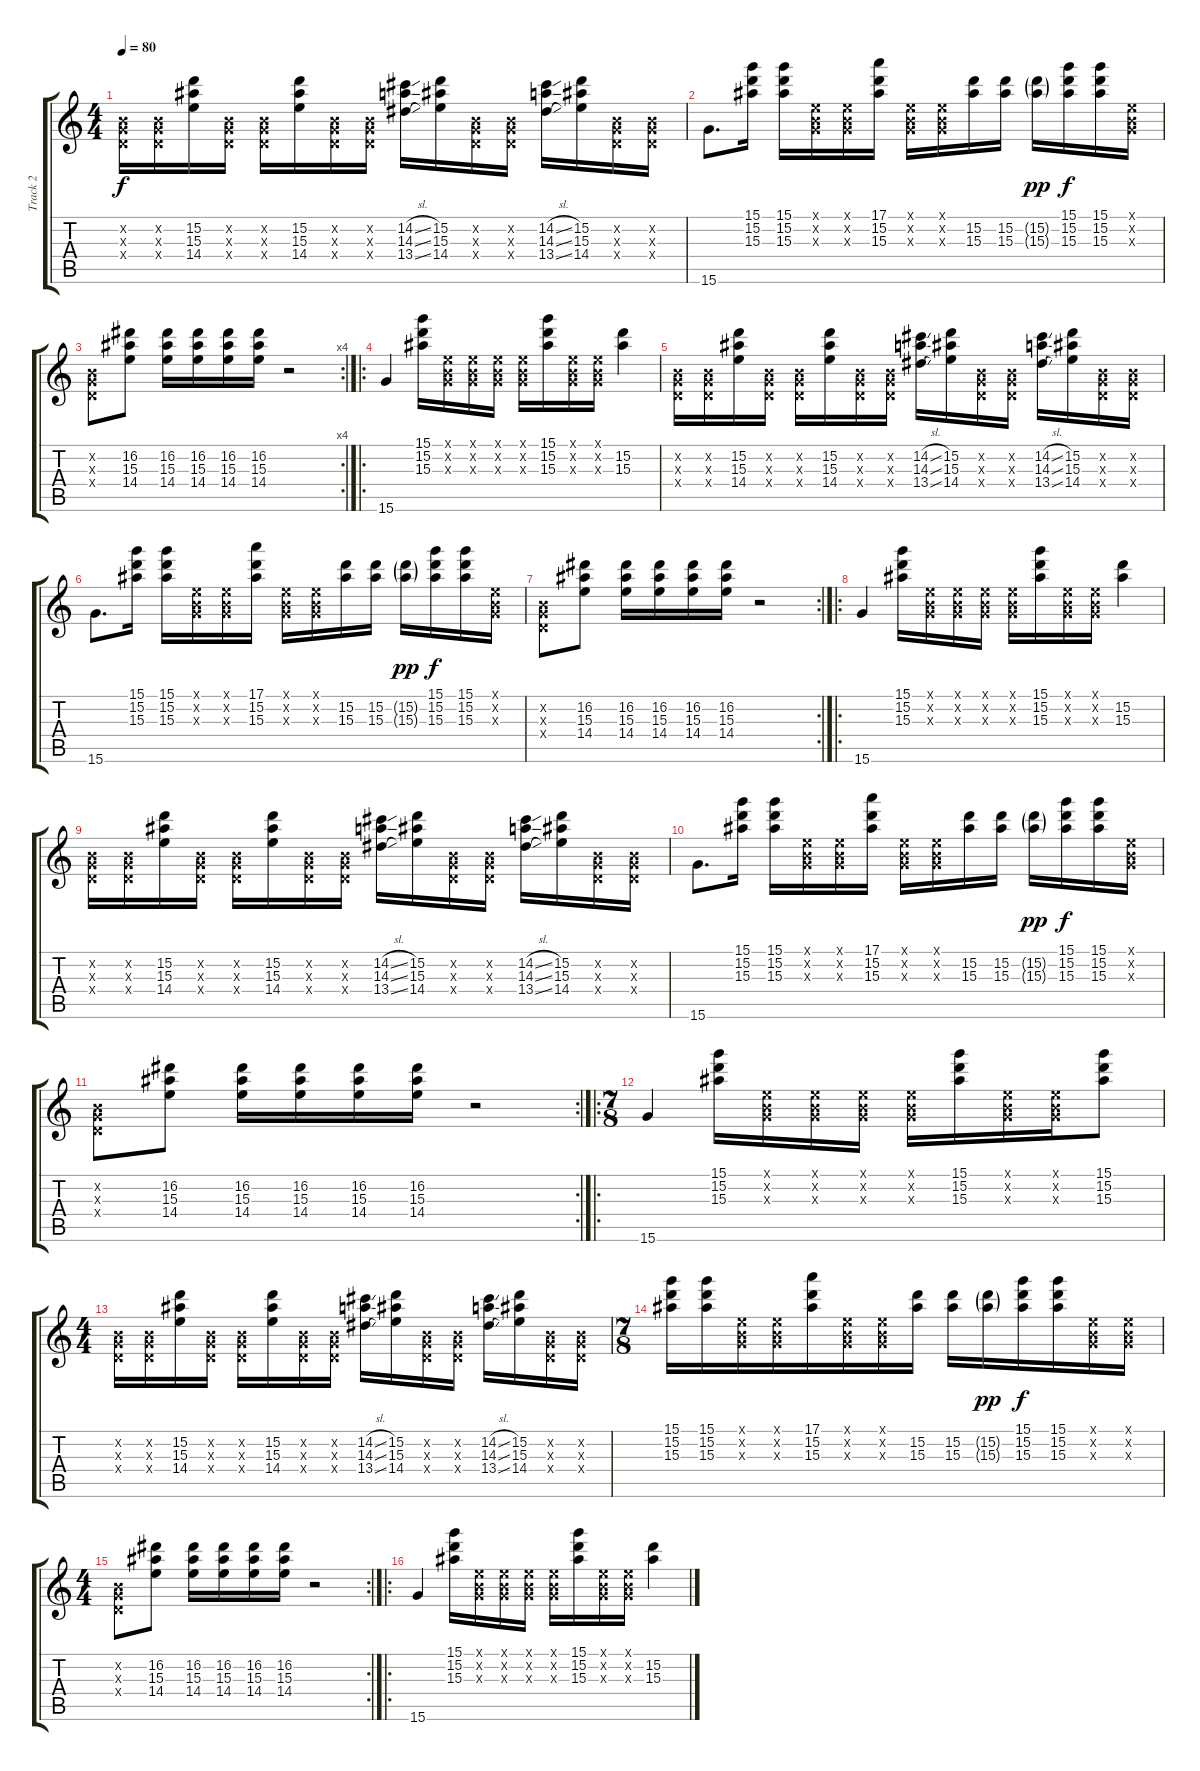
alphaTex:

\track ("Track 2" "Track 2") {instrument electricguitarclean}
\staff {score tabs}
\tuning (E4 B3 G3 D3 A2 E2) {hide}
\ts (4 4)
\tempo 80
\clef g2
\ks c
(0.2{x} 0.3{x} 0.4{x}).16{dy f} (0.2{x} 0.3{x} 0.4{x}).16 (15.2 15.3 14.4).16 (0.2{x} 0.3{x} 0.4{x}).16 (0.2{x} 0.3{x} 0.4{x}).16 (15.2 15.3 14.4).16 (0.2{x} 0.3{x} 0.4{x}).16 (0.2{x} 0.3{x} 0.4{x}).16 (14.2{sl} 14.3{sl} 13.4{sl}).16 (15.2 15.3 14.4).16 (0.2{x} 0.3{x} 0.4{x}).16 (0.2{x} 0.3{x} 0.4{x}).16 (14.2{sl} 14.3{sl} 13.4{sl}).16 (15.2 15.3 14.4).16 (0.2{x} 0.3{x} 0.4{x}).16 (0.2{x} 0.3{x} 0.4{x}).16 |
15.6.8{d} (15.1 15.2 15.3).16 (15.1 15.2 15.3).16 (0.1{x} 0.2{x} 0.3{x}).16 (0.1{x} 0.2{x} 0.3{x}).16 (17.1 15.2 15.3).16 (0.1{x} 0.2{x} 0.3{x}).16 (0.1{x} 0.2{x} 0.3{x}).16 (15.2 15.3).16 (15.2 15.3).16 (15.2{g} 15.3{g}).16{dy pp} (15.1 15.2 15.3).16{dy f} (15.1 15.2 15.3).16 (0.1{x} 0.2{x} 0.3{x}).16 |
\rc 4
(0.2{x} 0.3{x} 0.4{x}).8 (16.2 15.3 14.4).8 (16.2 15.3 14.4).16 (16.2 15.3 14.4).16 (16.2 15.3 14.4).16 (16.2 15.3 14.4).16 r.2 |
\ro
15.6.4 (15.1 15.2 15.3).16 (0.1{x} 0.2{x} 0.3{x}).16 (0.1{x} 0.2{x} 0.3{x}).16 (0.1{x} 0.2{x} 0.3{x}).16 (0.1{x} 0.2{x} 0.3{x}).16 (15.1 15.2 15.3).16 (0.1{x} 0.2{x} 0.3{x}).16 (0.1{x} 0.2{x} 0.3{x}).16 (15.2 15.3).4 |
(0.2{x} 0.3{x} 0.4{x}).16 (0.2{x} 0.3{x} 0.4{x}).16 (15.2 15.3 14.4).16 (0.2{x} 0.3{x} 0.4{x}).16 (0.2{x} 0.3{x} 0.4{x}).16 (15.2 15.3 14.4).16 (0.2{x} 0.3{x} 0.4{x}).16 (0.2{x} 0.3{x} 0.4{x}).16 (14.2{sl} 14.3{sl} 13.4{sl}).16 (15.2 15.3 14.4).16 (0.2{x} 0.3{x} 0.4{x}).16 (0.2{x} 0.3{x} 0.4{x}).16 (14.2{sl} 14.3{sl} 13.4{sl}).16 (15.2 15.3 14.4).16 (0.2{x} 0.3{x} 0.4{x}).16 (0.2{x} 0.3{x} 0.4{x}).16 |
15.6.8{d} (15.1 15.2 15.3).16 (15.1 15.2 15.3).16 (0.1{x} 0.2{x} 0.3{x}).16 (0.1{x} 0.2{x} 0.3{x}).16 (17.1 15.2 15.3).16 (0.1{x} 0.2{x} 0.3{x}).16 (0.1{x} 0.2{x} 0.3{x}).16 (15.2 15.3).16 (15.2 15.3).16 (15.2{g} 15.3{g}).16{dy pp} (15.1 15.2 15.3).16{dy f} (15.1 15.2 15.3).16 (0.1{x} 0.2{x} 0.3{x}).16 |
\rc 2
(0.2{x} 0.3{x} 0.4{x}).8 (16.2 15.3 14.4).8 (16.2 15.3 14.4).16 (16.2 15.3 14.4).16 (16.2 15.3 14.4).16 (16.2 15.3 14.4).16 r.2 |
\ro
15.6.4 (15.1 15.2 15.3).16 (0.1{x} 0.2{x} 0.3{x}).16 (0.1{x} 0.2{x} 0.3{x}).16 (0.1{x} 0.2{x} 0.3{x}).16 (0.1{x} 0.2{x} 0.3{x}).16 (15.1 15.2 15.3).16 (0.1{x} 0.2{x} 0.3{x}).16 (0.1{x} 0.2{x} 0.3{x}).16 (15.2 15.3).4 |
(0.2{x} 0.3{x} 0.4{x}).16 (0.2{x} 0.3{x} 0.4{x}).16 (15.2 15.3 14.4).16 (0.2{x} 0.3{x} 0.4{x}).16 (0.2{x} 0.3{x} 0.4{x}).16 (15.2 15.3 14.4).16 (0.2{x} 0.3{x} 0.4{x}).16 (0.2{x} 0.3{x} 0.4{x}).16 (14.2{sl} 14.3{sl} 13.4{sl}).16 (15.2 15.3 14.4).16 (0.2{x} 0.3{x} 0.4{x}).16 (0.2{x} 0.3{x} 0.4{x}).16 (14.2{sl} 14.3{sl} 13.4{sl}).16 (15.2 15.3 14.4).16 (0.2{x} 0.3{x} 0.4{x}).16 (0.2{x} 0.3{x} 0.4{x}).16 |
15.6.8{d} (15.1 15.2 15.3).16 (15.1 15.2 15.3).16 (0.1{x} 0.2{x} 0.3{x}).16 (0.1{x} 0.2{x} 0.3{x}).16 (17.1 15.2 15.3).16 (0.1{x} 0.2{x} 0.3{x}).16 (0.1{x} 0.2{x} 0.3{x}).16 (15.2 15.3).16 (15.2 15.3).16 (15.2{g} 15.3{g}).16{dy pp} (15.1 15.2 15.3).16{dy f} (15.1 15.2 15.3).16 (0.1{x} 0.2{x} 0.3{x}).16 |
\rc 2
(0.2{x} 0.3{x} 0.4{x}).8 (16.2 15.3 14.4).8 (16.2 15.3 14.4).16 (16.2 15.3 14.4).16 (16.2 15.3 14.4).16 (16.2 15.3 14.4).16 r.2 |
\ro
\ts (7 8)
15.6.4 (15.1 15.2 15.3).16 (0.1{x} 0.2{x} 0.3{x}).16 (0.1{x} 0.2{x} 0.3{x}).16 (0.1{x} 0.2{x} 0.3{x}).16 (0.1{x} 0.2{x} 0.3{x}).16 (15.1 15.2 15.3).16 (0.1{x} 0.2{x} 0.3{x}).16 (0.1{x} 0.2{x} 0.3{x}).16 (15.1 15.2 15.3).8 |
\ts (4 4)
(0.2{x} 0.3{x} 0.4{x}).16 (0.2{x} 0.3{x} 0.4{x}).16 (15.2 15.3 14.4).16 (0.2{x} 0.3{x} 0.4{x}).16 (0.2{x} 0.3{x} 0.4{x}).16 (15.2 15.3 14.4).16 (0.2{x} 0.3{x} 0.4{x}).16 (0.2{x} 0.3{x} 0.4{x}).16 (14.2{sl} 14.3{sl} 13.4{sl}).16 (15.2 15.3 14.4).16 (0.2{x} 0.3{x} 0.4{x}).16 (0.2{x} 0.3{x} 0.4{x}).16 (14.2{sl} 14.3{sl} 13.4{sl}).16 (15.2 15.3 14.4).16 (0.2{x} 0.3{x} 0.4{x}).16 (0.2{x} 0.3{x} 0.4{x}).16 |
\ts (7 8)
(15.1 15.2 15.3).16 (15.1 15.2 15.3).16 (0.1{x} 0.2{x} 0.3{x}).16 (0.1{x} 0.2{x} 0.3{x}).16 (17.1 15.2 15.3).16 (0.1{x} 0.2{x} 0.3{x}).16 (0.1{x} 0.2{x} 0.3{x}).16 (15.2 15.3).16 (15.2 15.3).16 (15.2{g} 15.3{g}).16{dy pp} (15.1 15.2 15.3).16{dy f} (15.1 15.2 15.3).16 (0.1{x} 0.2{x} 0.3{x}).16 (0.1{x} 0.2{x} 0.3{x}).16 |
\rc 2
\ts (4 4)
(0.2{x} 0.3{x} 0.4{x}).8 (16.2 15.3 14.4).8 (16.2 15.3 14.4).16 (16.2 15.3 14.4).16 (16.2 15.3 14.4).16 (16.2 15.3 14.4).16 r.2 |
\ro
15.6.4 (15.1 15.2 15.3).16 (0.1{x} 0.2{x} 0.3{x}).16 (0.1{x} 0.2{x} 0.3{x}).16 (0.1{x} 0.2{x} 0.3{x}).16 (0.1{x} 0.2{x} 0.3{x}).16 (15.1 15.2 15.3).16 (0.1{x} 0.2{x} 0.3{x}).16 (0.1{x} 0.2{x} 0.3{x}).16 (15.2 15.3).4
